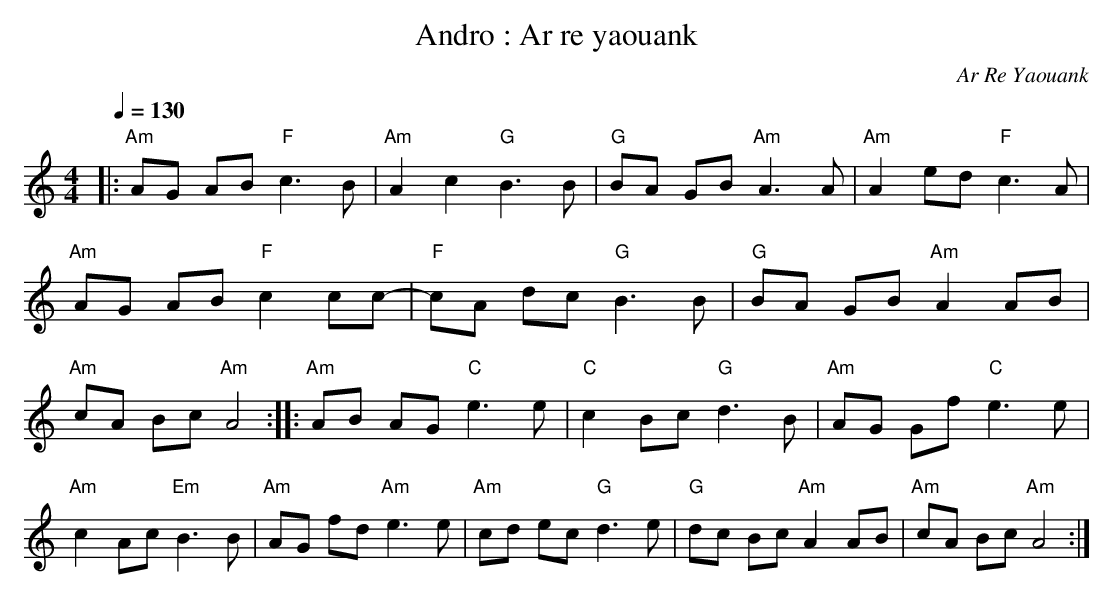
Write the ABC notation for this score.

X:1
T:Andro : Ar re yaouank
C:Ar Re Yaouank
M:4/4
L:1/8
Q:1/4=130
K:Am
|: "Am" AG AB "F" c3 B | "Am" A2 c2 "G" B3 B |\
"G" BA GB "Am" A3 A | "Am" A2 ed "F" c3 A |\
"Am" AG AB "F" c2 cc- | "F" cA dc "G" B3 B |\
"G" BA GB "Am" A2 AB | "Am" cA Bc "Am" A4 ::\
"Am" AB AG "C" e3 e | "C" c2 Bc "G" d3 B |\
"Am" AG Gf "C" e3 e | "Am" c2 Ac "Em" B3 B | \
"Am" AG fd "Am" e3 e | "Am" cd ec "G" d3 e |\
"G" dc Bc "Am" A2 AB | "Am" cA Bc "Am"A4 :|
